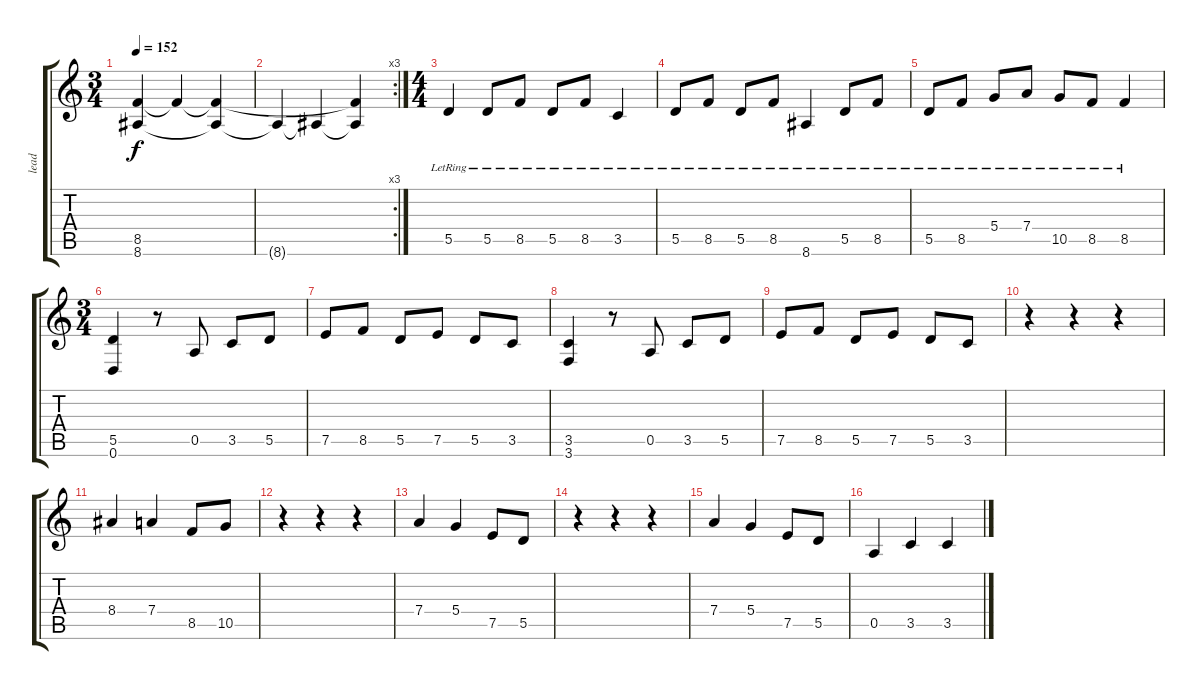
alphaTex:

\track ("lead" "lead") {instrument overdrivenguitar}
\staff {score tabs}
\tuning (E4 B3 G3 D3 A2 D2) {hide}
\ts (3 4)
\tempo 152
\clef g2
\ks c
(8.5 8.6).4{dy f} 8.5{t}.4 (8.5{t} 8.6{t}).4 |
\rc 3
8.6{t}.4 8.6{t}.4 (8.5{t} 8.6{t}).4 |
\ts (4 4)
5.5{lr}.4 5.5{lr}.8 8.5{lr}.8 5.5{lr}.8 8.5{lr}.8 3.5{lr}.4 |
5.5{lr}.8 8.5{lr}.8 5.5{lr}.8 8.5{lr}.8 8.6{lr}.4 5.5{lr}.8 8.5{lr}.8 |
5.5{lr}.8 8.5{lr}.8 5.4{lr}.8 7.4{lr}.8 10.5{lr}.8 8.5{lr}.8 8.5{lr}.4 |
\ts (3 4)
(5.5 0.6).4 r.8 0.5.8 3.5.8 5.5.8 |
7.5.8 8.5.8 5.5.8 7.5.8 5.5.8 3.5.8 |
(3.5 3.6).4 r.8 0.5.8 3.5.8 5.5.8 |
7.5.8 8.5.8 5.5.8 7.5.8 5.5.8 3.5.8 |
r.4 r.4 r.4 |
8.4.4 7.4.4 8.5.8 10.5.8 |
r.4 r.4 r.4 |
7.4.4 5.4.4 7.5.8 5.5.8 |
r.4 r.4 r.4 |
7.4.4 5.4.4 7.5.8 5.5.8 |
0.5.4 3.5.4 3.5.4
